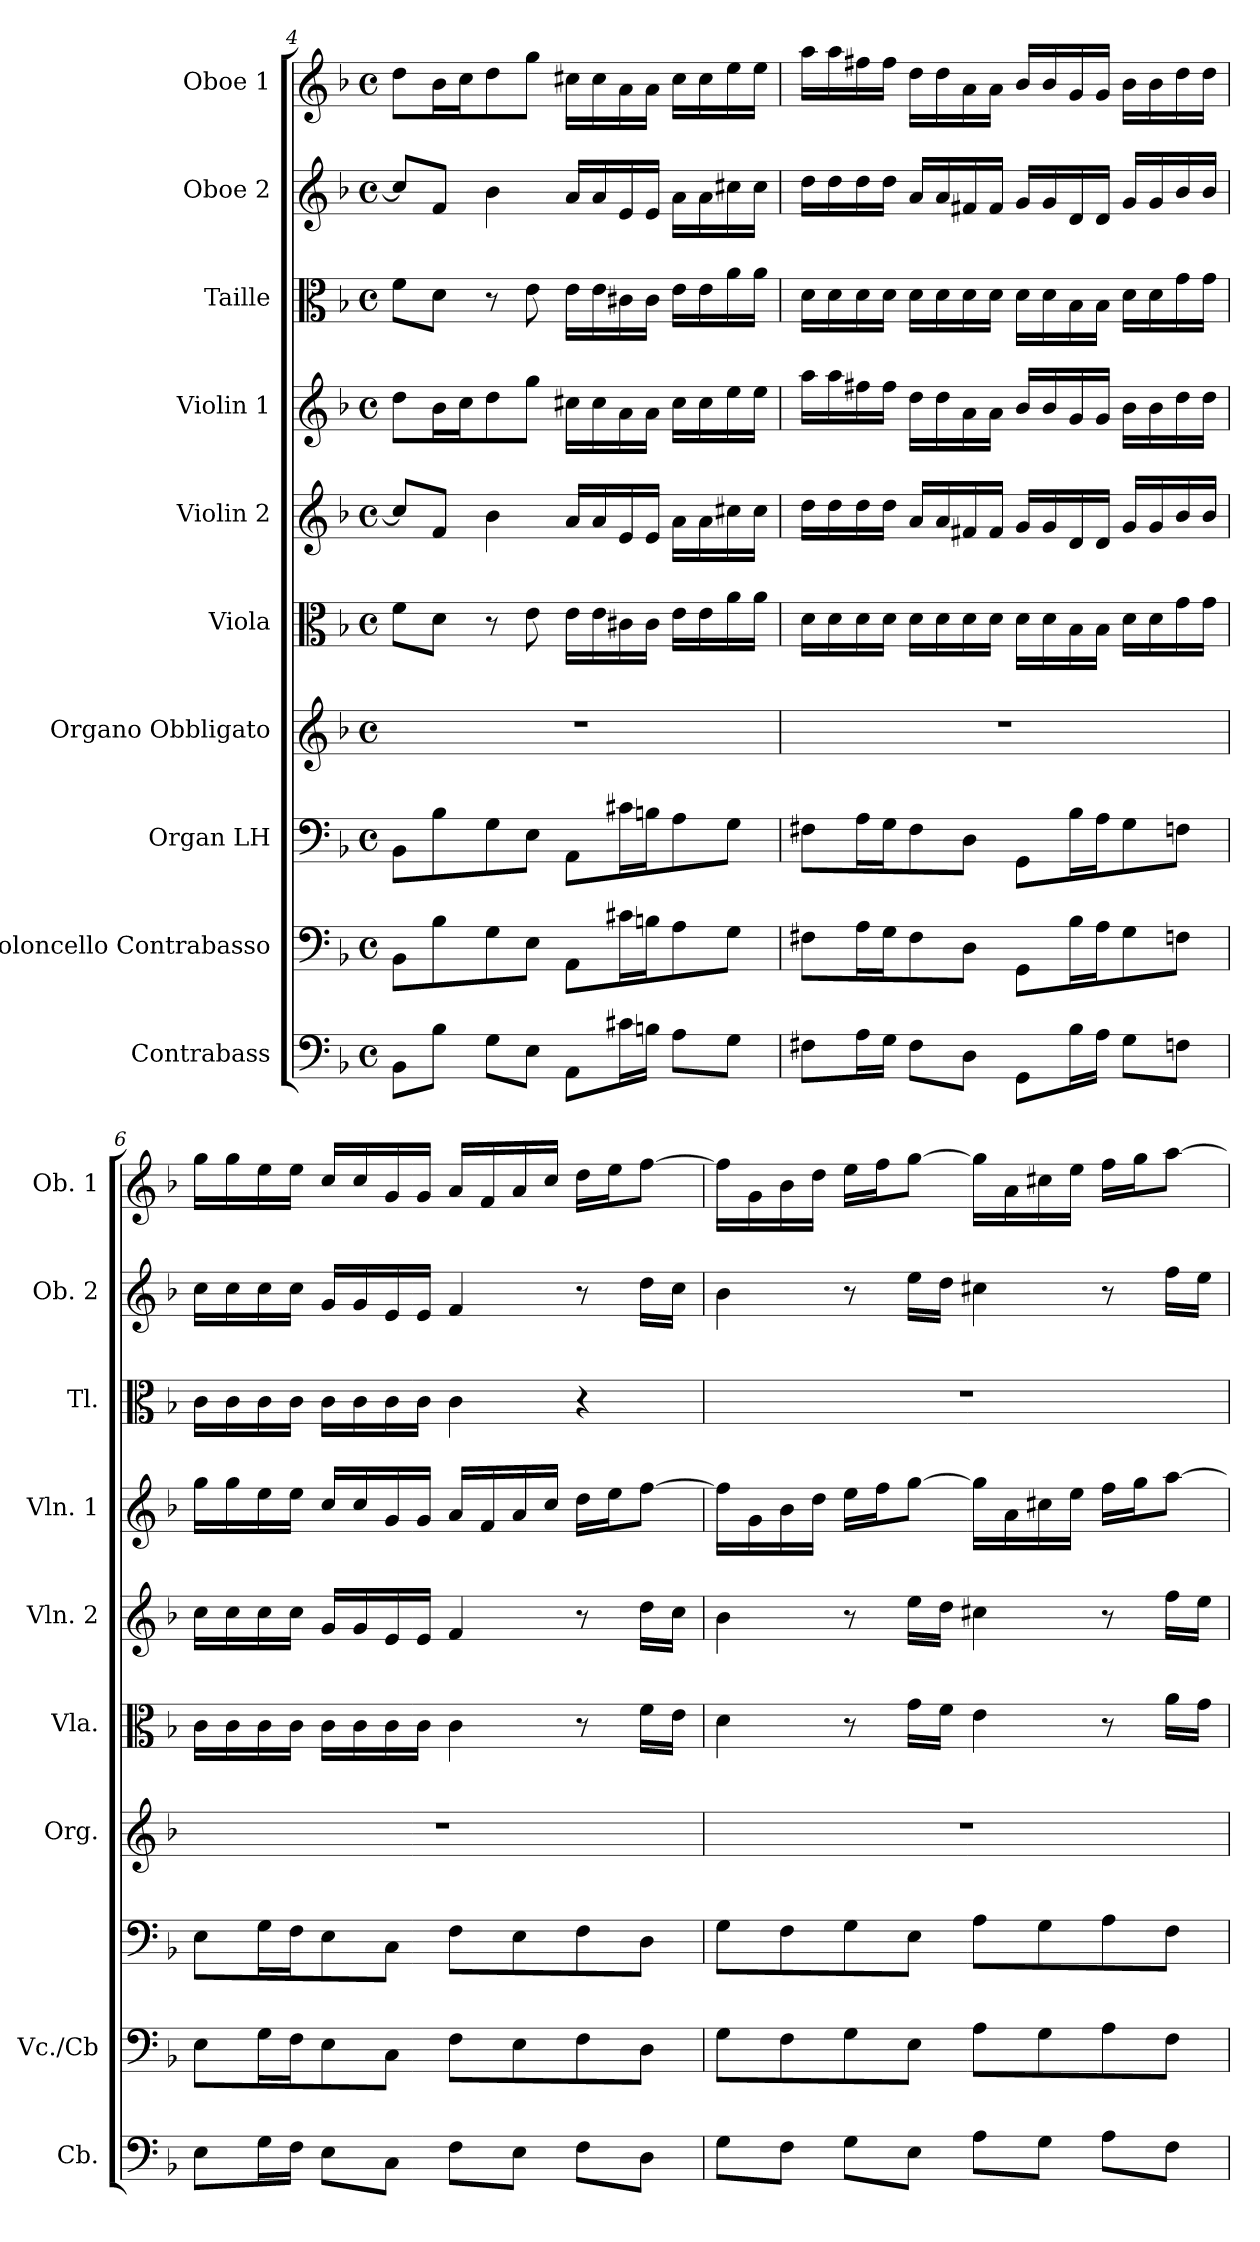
**kern	**kern	**kern	**kern	**kern	**kern	**kern	**kern	**kern	**kern
*part10	*part9	*part8	*part7	*part6	*part5	*part4	*part3	*part2	*part1
*staff10	*staff9	*staff8	*staff7	*staff6	*staff5	*staff4	*staff3	*staff2	*staff1
*I"Contrabass	*I"Violoncello Contrabasso	*I"Organ LH	*I"Organo Obbligato	*I"Viola	*I"Violin 2	*I"Violin 1	*I"Taille	*I"Oboe 2	*I"Oboe 1
*I'Cb.	*I'Vc./Cb	*	*I'Org.	*I'Vla.	*I'Vln. 2	*I'Vln. 1	*I'Tl.	*I'Ob. 2	*I'Ob. 1
!!LO:PB:g=z
*clefF4	*clefF4	*clefF4	*clefG2	*clefC3	*clefG2	*clefG2	*clefC3	*clefG2	*clefG2
*ITrd7c12	*	*	*	*	*	*	*	*	*
*k[b-]	*k[b-]	*k[b-]	*k[b-]	*k[b-]	*k[b-]	*k[b-]	*k[b-]	*k[b-]	*k[b-]
*M4/4	*M4/4	*M4/4	*M4/4	*M4/4	*M4/4	*M4/4	*M4/4	*M4/4	*M4/4
*met(c)	*met(c)	*met(c)	*met(c)	*met(c)	*met(c)	*met(c)	*met(c)	*met(c)	*met(c)
=4	=4	=4	=4	=4	=4	=4	=4	=4	=4
8BBB-\L	8BB-\L	8BB-\L	1r	8f\L	8cc/L]	8dd\L	8f\L	8cc/L]	8dd\L
8BB-\J	8B-\	8B-\	.	8d\J	8f/J	16b-\L	8d\J	8f/J	16b-\L
.	.	.	.	.	.	16cc\J	.	.	16cc\J
8GG\L	8G\	8G\	.	8r	4b-\	8dd\	8r	4b-\	8dd\
8EE\J	8E\J	8E\J	.	8e\	.	8gg\J	8e\	.	8gg\J
8AAA\L	8AA\L	8AA\L	.	16e\LL	16a/LL	16cc#X\LL	16e\LL	16a/LL	16cc#X\LL
.	.	.	.	16e\	16a/	16cc#\	16e\	16a/	16cc#\
16C#X\L	16c#X\L	16c#X\L	.	16c#X\	16e/	16a\	16c#X\	16e/	16a\
16BBn\JJ	16Bn\J	16Bn\J	.	16c#\JJ	16e/JJ	16a\JJ	16c#\JJ	16e/JJ	16a\JJ
8AA\L	8A\	8A\	.	16e\LL	16a\LL	16cc#\LL	16e\LL	16a\LL	16cc#\LL
.	.	.	.	16e\	16a\	16cc#\	16e\	16a\	16cc#\
8GG\J	8G\J	8G\J	.	16a\	16cc#X\	16ee\	16a\	16cc#X\	16ee\
.	.	.	.	16a\JJ	16cc#\JJ	16ee\JJ	16a\JJ	16cc#\JJ	16ee\JJ
=5	=5	=5	=5	=5	=5	=5	=5	=5	=5
8FF#X\L	8F#X\L	8F#X\L	1r	16d\LL	16dd\LL	16aa\LL	16d\LL	16dd\LL	16aa\LL
.	.	.	.	16d\	16dd\	16aa\	16d\	16dd\	16aa\
16AA\L	16A\L	16A\L	.	16d\	16dd\	16ff#X\	16d\	16dd\	16ff#X\
16GG\JJ	16G\J	16G\J	.	16d\JJ	16dd\JJ	16ff#\JJ	16d\JJ	16dd\JJ	16ff#\JJ
8FF#\L	8F#\	8F#\	.	16d\LL	16a/LL	16dd\LL	16d\LL	16a/LL	16dd\LL
.	.	.	.	16d\	16a/	16dd\	16d\	16a/	16dd\
8DD\J	8D\J	8D\J	.	16d\	16f#X/	16a\	16d\	16f#X/	16a\
.	.	.	.	16d\JJ	16f#/JJ	16a\JJ	16d\JJ	16f#/JJ	16a\JJ
8GGG\L	8GG\L	8GG\L	.	16d\LL	16g/LL	16b-/LL	16d\LL	16g/LL	16b-/LL
.	.	.	.	16d\	16g/	16b-/	16d\	16g/	16b-/
16BB-\L	16B-\L	16B-\L	.	16B-\	16d/	16g/	16B-\	16d/	16g/
16AA\JJ	16A\J	16A\J	.	16B-\JJ	16d/JJ	16g/JJ	16B-\JJ	16d/JJ	16g/JJ
8GG\L	8G\	8G\	.	16d\LL	16g/LL	16b-\LL	16d\LL	16g/LL	16b-\LL
.	.	.	.	16d\	16g/	16b-\	16d\	16g/	16b-\
8FFn\J	8Fn\J	8Fn\J	.	16g\	16b-/	16dd\	16g\	16b-/	16dd\
.	.	.	.	16g\JJ	16b-/JJ	16dd\JJ	16g\JJ	16b-/JJ	16dd\JJ
!!LO:PB:g=z
=6	=6	=6	=6	=6	=6	=6	=6	=6	=6
8EE\L	8E\L	8E\L	1r	16c\LL	16cc\LL	16gg\LL	16c\LL	16cc\LL	16gg\LL
.	.	.	.	16c\	16cc\	16gg\	16c\	16cc\	16gg\
16GG\L	16G\L	16G\L	.	16c\	16cc\	16ee\	16c\	16cc\	16ee\
16FF\JJ	16F\J	16F\J	.	16c\JJ	16cc\JJ	16ee\JJ	16c\JJ	16cc\JJ	16ee\JJ
8EE\L	8E\	8E\	.	16c\LL	16g/LL	16cc/LL	16c\LL	16g/LL	16cc/LL
.	.	.	.	16c\	16g/	16cc/	16c\	16g/	16cc/
8CC\J	8C\J	8C\J	.	16c\	16e/	16g/	16c\	16e/	16g/
.	.	.	.	16c\JJ	16e/JJ	16g/JJ	16c\JJ	16e/JJ	16g/JJ
8FF\L	8F\L	8F\L	.	4c\	4f/	16a/LL	4c\	4f/	16a/LL
.	.	.	.	.	.	16f/	.	.	16f/
8EE\J	8E\	8E\	.	.	.	16a/	.	.	16a/
.	.	.	.	.	.	16cc/JJ	.	.	16cc/JJ
8FF\L	8F\	8F\	.	8r	8r	16dd\LL	4r	8r	16dd\LL
.	.	.	.	.	.	16ee\J	.	.	16ee\J
8DD\J	8D\J	8D\J	.	16f\LL	16dd\LL	[8ff\J	.	16dd\LL	[8ff\J
.	.	.	.	16e\JJ	16cc\JJ	.	.	16cc\JJ	.
=7	=7	=7	=7	=7	=7	=7	=7	=7	=7
8GG\L	8G\L	8G\L	1r	4d\	4b-\	16ff\LL]	1r	4b-\	16ff\LL]
.	.	.	.	.	.	16g\	.	.	16g\
8FF\J	8F\	8F\	.	.	.	16b-\	.	.	16b-\
.	.	.	.	.	.	16dd\JJ	.	.	16dd\JJ
8GG\L	8G\	8G\	.	8r	8r	16ee\LL	.	8r	16ee\LL
.	.	.	.	.	.	16ff\J	.	.	16ff\J
8EE\J	8E\J	8E\J	.	16g\LL	16ee\LL	[8gg\J	.	16ee\LL	[8gg\J
.	.	.	.	16f\JJ	16dd\JJ	.	.	16dd\JJ	.
8AA\L	8A\L	8A\L	.	4e\	4cc#X\	16gg\LL]	.	4cc#X\	16gg\LL]
.	.	.	.	.	.	16a\	.	.	16a\
8GG\J	8G\	8G\	.	.	.	16cc#X\	.	.	16cc#X\
.	.	.	.	.	.	16ee\JJ	.	.	16ee\JJ
8AA\L	8A\	8A\	.	8r	8r	16ff\LL	.	8r	16ff\LL
.	.	.	.	.	.	16gg\J	.	.	16gg\J
8FF\J	8F\J	8F\J	.	16a\LL	16ff\LL	[8aa\J	.	16ff\LL	[8aa\J
.	.	.	.	16g\JJ	16ee\JJ	.	.	16ee\JJ	.
=	=	=	=	=	=	=	=	=	=
*-	*-	*-	*-	*-	*-	*-	*-	*-	*-
